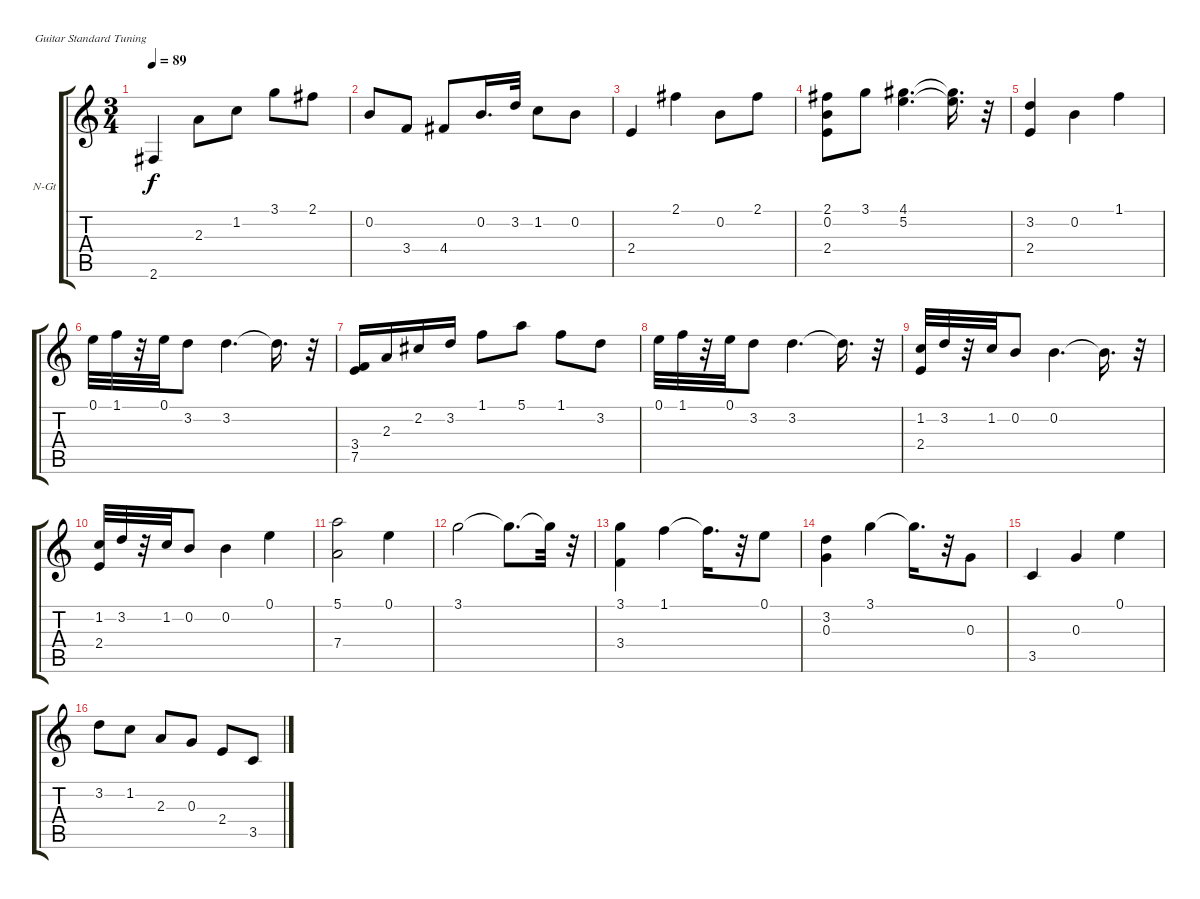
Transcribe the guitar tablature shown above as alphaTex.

\bracketExtendMode groupsimilarinstruments
\firstSystemTrackNameOrientation horizontal
\otherSystemsTrackNameOrientation horizontal
\track ("2nd guitar" "N-Gt") {instrument acousticguitarnylon}
\staff {score tabs}
\tuning (E4 B3 G3 D3 A2 E2)
\ts (3 4)
\tempo 89
\clef g2
\ks c
2.6.4{dy f} 2.3.8 1.2.8 3.1.8 2.1.8 |
0.2.8 3.4.8 4.4.8 0.2.16{d} 3.2.32 1.2.8 0.2.8 |
2.4.4 2.1.4 0.2.8 2.1.8 |
(2.1 0.2 2.4).8 3.1.8 (4.1 5.2).4{d} (4.1{t} 5.2{t}).16{d} r.32 |
(3.2 2.4).4 0.2.4 1.1.4 |
0.1.32 1.1.32 r.32 0.1.32 3.2.8 3.2.4{d} 3.2{t}.16{d} r.32 |
(3.4 7.5).16 2.3.16 2.2.16 3.2.16 1.1.8 5.1.8 1.1.8 3.2.8 |
0.1.32 1.1.32 r.32 0.1.32 3.2.8 3.2.4{d} 3.2{t}.16{d} r.32 |
(1.2 2.4).32 3.2.32 r.32 1.2.32 0.2.8 0.2.4{d} 0.2{t}.16{d} r.32 |
(1.2 2.4).32 3.2.32 r.32 1.2.32 0.2.8 0.2.4 0.1.4 |
(5.1 7.4).2 0.1.4 |
3.1.2 3.1{t}.8{d} 3.1{t}.32 r.32 |
(3.1 3.4).4 1.1.4 1.1{t}.16{d} r.32 0.1.8 |
(3.2 0.3).4 3.1.4 3.1{t}.16{d} r.32 0.3.8 |
3.5.4 0.3.4 0.1.4 |
3.2.8 1.2.8 2.3.8 0.3.8 2.4.8 3.5.8
